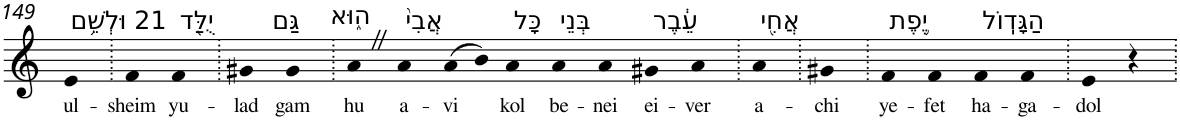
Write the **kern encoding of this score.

**kern	**text
*part1	*part1
*staff1	*staff1
*I"Piano	*
*I'Pno	*
!!LO:PB:g=z
*clefG2	*
*k[]	*
=149	=149
!LO:TX:a:t=21 וּלְשֵׁ֥ם	!
!	!LO:LY:b
4e	ul-
=150.	=150.
!	!LO:LY:b
4f	-sheim
!LO:TX:a:t=יֻלַּ֖ד	!
!	!LO:LY:b
4f	yu-
=151.	=151.
!	!LO:LY:b
4g#X	-lad
!LO:TX:a:t=גַּם	!
!	!LO:LY:b
4g#	gam
=152.	=152.
!LO:TX:a:t=ה֑וּא	!
!	!LO:LY:b
4aZ	hu
!LO:TX:a:t=אֲבִי֙	!
!	!LO:LY:b
4a	a-
!	!LO:LY:b
(>8a	-vi
8b)	.
!LO:TX:a:t=כָּל	!
!	!LO:LY:b
4a	kol
!LO:TX:a:t=בְּנֵי	!
!	!LO:LY:b
4a	be-
!	!LO:LY:b
4a	-nei
!LO:TX:a:t=עֵ֔בֶר	!
!	!LO:LY:b
4g#X	ei-
!	!LO:LY:b
4a	-ver
=153.	=153.
!LO:TX:a:t=אֲחִ֖י	!
!	!LO:LY:b
4a	a-
=154.	=154.
!	!LO:LY:b
4g#X	-chi
=155.	=155.
!LO:TX:a:t=יֶ֥פֶת	!
!	!LO:LY:b
4f	ye-
!	!LO:LY:b
4f	-fet
!LO:TX:a:t=הַגָּדֽוֹל	!
!	!LO:LY:b
4f	ha-
!	!LO:LY:b
4f	-ga-
=156.	=156.
!	!LO:LY:b
4e	-dol
4r	.
=.	=.
*-	*-
